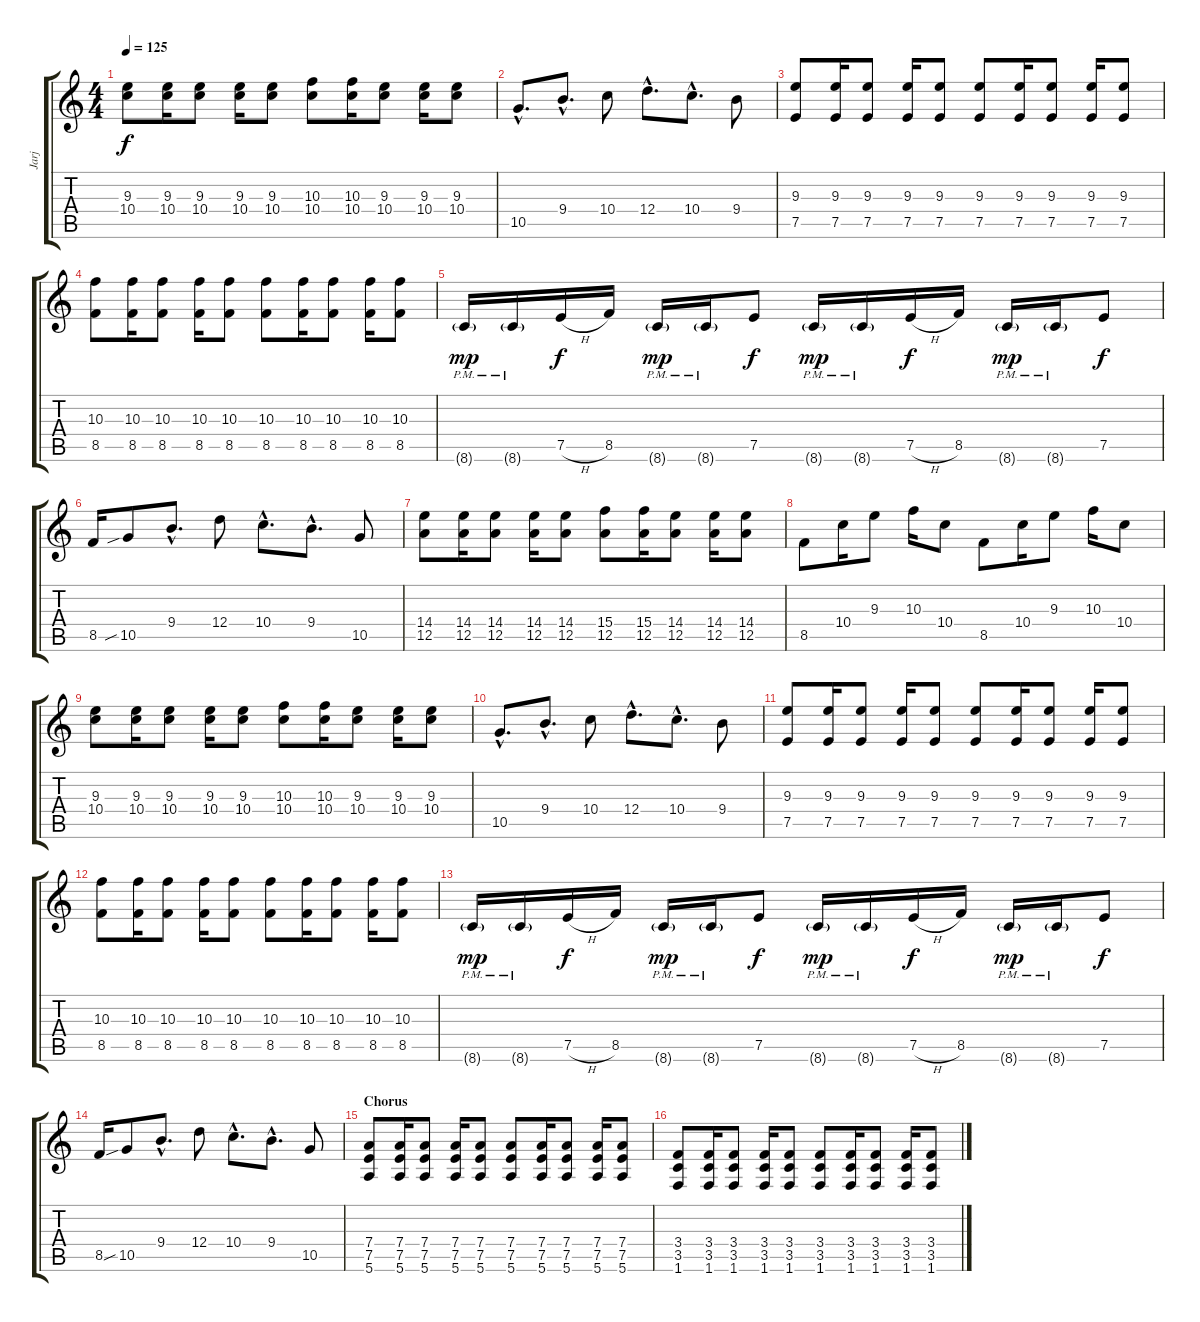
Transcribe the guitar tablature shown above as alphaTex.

\track ("Jarj" "Jarj") {instrument distortionguitar}
\staff {score tabs}
\tuning (E4 B3 G3 D3 A2 E2) {hide}
\ts (4 4)
\tempo 125
\clef g2
\ks c
(9.3 10.4).8{dy f} (9.3 10.4).16 (9.3 10.4).8 (9.3 10.4).16 (9.3 10.4).8 (10.3 10.4).8 (10.3 10.4).16 (9.3 10.4).8 (9.3 10.4).16 (9.3 10.4).8 |
10.5{hac}.8{d} 9.4{hac}.8{d} 10.4.8 12.4{hac}.8{d} 10.4{hac}.8{d} 9.4.8 |
(9.3 7.5).8 (9.3 7.5).16 (9.3 7.5).8 (9.3 7.5).16 (9.3 7.5).8 (9.3 7.5).8 (9.3 7.5).16 (9.3 7.5).8 (9.3 7.5).16 (9.3 7.5).8 |
(10.3 8.5).8 (10.3 8.5).16 (10.3 8.5).8 (10.3 8.5).16 (10.3 8.5).8 (10.3 8.5).8 (10.3 8.5).16 (10.3 8.5).8 (10.3 8.5).16 (10.3 8.5).8 |
8.6{g pm}.16{dy mp} 8.6{g pm}.16 7.5{h}.16{dy f} 8.5.16 8.6{g pm}.16{dy mp} 8.6{g pm}.16 7.5.8{dy f} 8.6{g pm}.16{dy mp} 8.6{g pm}.16 7.5{h}.16{dy f} 8.5.16 8.6{g pm}.16{dy mp} 8.6{g pm}.16 7.5.8{dy f} |
8.5.16 10.5{sib}.8 9.4{hac}.8{d} 12.4.8 10.4{hac}.8{d} 9.4{hac}.8{d} 10.5.8 |
(14.4 12.5).8 (14.4 12.5).16 (14.4 12.5).8 (14.4 12.5).16 (14.4 12.5).8 (15.4 12.5).8 (15.4 12.5).16 (14.4 12.5).8 (14.4 12.5).16 (14.4 12.5).8 |
8.5.8 10.4.16 9.3.8 10.3.16 10.4.8 8.5.8 10.4.16 9.3.8 10.3.16 10.4.8 |
(9.3 10.4).8 (9.3 10.4).16 (9.3 10.4).8 (9.3 10.4).16 (9.3 10.4).8 (10.3 10.4).8 (10.3 10.4).16 (9.3 10.4).8 (9.3 10.4).16 (9.3 10.4).8 |
10.5{hac}.8{d} 9.4{hac}.8{d} 10.4.8 12.4{hac}.8{d} 10.4{hac}.8{d} 9.4.8 |
(9.3 7.5).8 (9.3 7.5).16 (9.3 7.5).8 (9.3 7.5).16 (9.3 7.5).8 (9.3 7.5).8 (9.3 7.5).16 (9.3 7.5).8 (9.3 7.5).16 (9.3 7.5).8 |
(10.3 8.5).8 (10.3 8.5).16 (10.3 8.5).8 (10.3 8.5).16 (10.3 8.5).8 (10.3 8.5).8 (10.3 8.5).16 (10.3 8.5).8 (10.3 8.5).16 (10.3 8.5).8 |
8.6{g pm}.16{dy mp} 8.6{g pm}.16 7.5{h}.16{dy f} 8.5.16 8.6{g pm}.16{dy mp} 8.6{g pm}.16 7.5.8{dy f} 8.6{g pm}.16{dy mp} 8.6{g pm}.16 7.5{h}.16{dy f} 8.5.16 8.6{g pm}.16{dy mp} 8.6{g pm}.16 7.5.8{dy f} |
8.5.16 10.5{sib}.8 9.4{hac}.8{d} 12.4.8 10.4{hac}.8{d} 9.4{hac}.8{d} 10.5.8 |
\section ("" "Chorus")
(7.4 7.5 5.6).8{volume 11} (7.4 7.5 5.6).16 (7.4 7.5 5.6).8 (7.4 7.5 5.6).16 (7.4 7.5 5.6).8 (7.4 7.5 5.6).8 (7.4 7.5 5.6).16 (7.4 7.5 5.6).8 (7.4 7.5 5.6).16 (7.4 7.5 5.6).8 |
(3.4 3.5 1.6).8 (3.4 3.5 1.6).16 (3.4 3.5 1.6).8 (3.4 3.5 1.6).16 (3.4 3.5 1.6).8 (3.4 3.5 1.6).8 (3.4 3.5 1.6).16 (3.4 3.5 1.6).8 (3.4 3.5 1.6).16 (3.4 3.5 1.6).8
